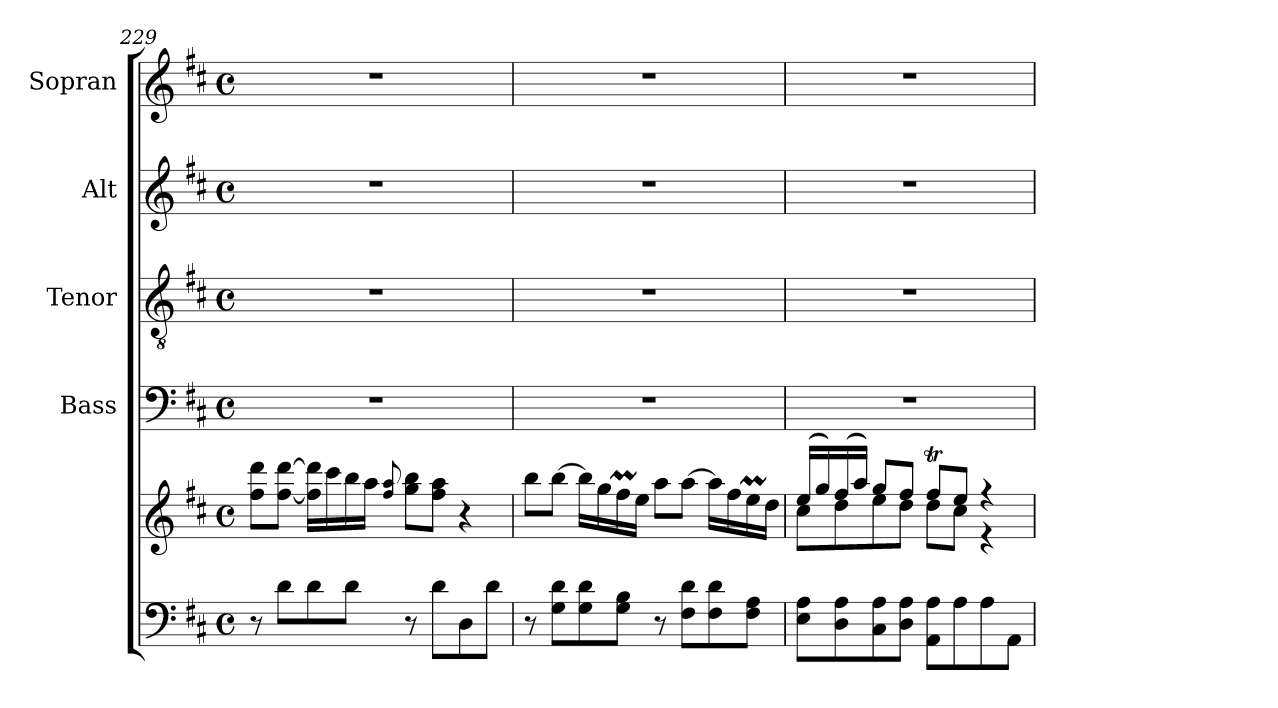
**kern	**kern	**kern	**kern	**kern	**kern
*part5	*part5	*part4	*part3	*part2	*part1
*staff6	*staff5	*staff4	*staff3	*staff2	*staff1
*	*	*I"Bass	*I"Tenor	*I"Alt	*I"Sopran
*	*	*I'B.	*I'T.	*I'A.	*I'S.
*clefF4	*clefG2	*clefF4	*clefGv2	*clefG2	*clefG2
*k[f#c#]	*k[f#c#]	*k[f#c#]	*k[f#c#]	*k[f#c#]	*k[f#c#]
*D:	*D:	*D:	*D:	*D:	*D:
*M4/4	*M4/4	*M4/4	*M4/4	*M4/4	*M4/4
*met(c)	*met(c)	*met(c)	*met(c)	*met(c)	*met(c)
=229	=229	=229	=229	=229	=229
8r	8ff#\ 8ddd\L	1r	1r	1r	1r
8d\L	[8ff#\ [8ddd\J	.	.	.	.
8d\	16ff#\] 16ddd\]LL	.	.	.	.
.	16ccc#\	.	.	.	.
8d\J	16bb\	.	.	.	.
.	16aa\JJ	.	.	.	.
.	8qqff#/ 8qqaa/	.	.	.	.
8r	8gg\ 8bb\L	.	.	.	.
8d\L	8ff#\ 8aa\J	.	.	.	.
8D\	4r	.	.	.	.
8d\J	.	.	.	.	.
=230	=230	=230	=230	=230	=230
8r	8bb\L	1r	1r	1r	1r
8G\ 8d\L	[8bb\J	.	.	.	.
8G\ 8d\	16bb\LL]	.	.	.	.
.	16gg\	.	.	.	.
8G\ 8B\J	16ff#m\	.	.	.	.
.	16ee\JJ	.	.	.	.
8r	8aa\L	.	.	.	.
8F#\ 8d\L	[8aa\J	.	.	.	.
8F#\ 8d\	16aa\LL]	.	.	.	.
.	16ff#\	.	.	.	.
8F#\ 8A\J	16eeM\	.	.	.	.
.	16dd\JJ	.	.	.	.
!!LO:LB:g=z
=231	=231	=231	=231	=231	=231
*	*^	*	*	*	*
8E\ 8A\L	(>16ee/LL	8cc#\L	1r	1r	1r	1r
.	16gg/)	.	.	.	.	.
8D\ 8A\	(>16ff#/	8dd\	.	.	.	.
.	16aa/JJ)	.	.	.	.	.
8C#\ 8A\	8gg/L	8ee\	.	.	.	.
8D\ 8A\J	8ff#/J	8dd\J	.	.	.	.
8AA\ 8A\L	8ff#t/L	8dd\L	.	.	.	.
8A\	8ee/J	8cc#\J	.	.	.	.
8A\	4r	4r	.	.	.	.
8AA\J	.	.	.	.	.	.
*	*v	*v	*	*	*	*
=	=	=	=	=	=
*-	*-	*-	*-	*-	*-
